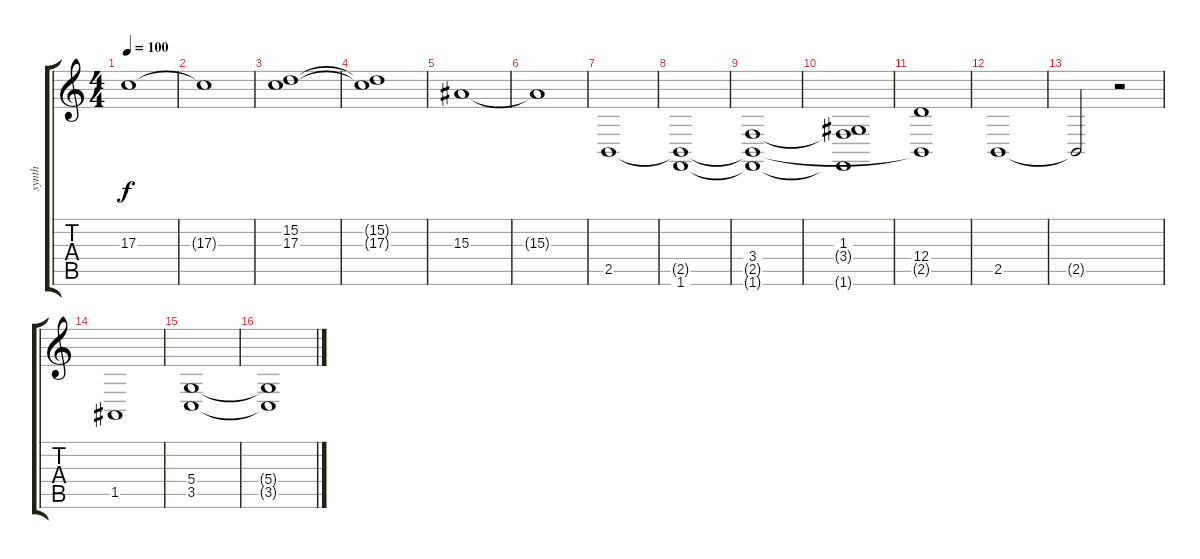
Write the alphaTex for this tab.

\track ("synth" "synth") {instrument stringensemble2}
\staff {score tabs}
\tuning (E4 B3 G3 D3 A2 E2) {hide}
\ts (4 4)
\tempo 100
\clef g2
\ks c
17.3.1{dy f} |
17.3{t}.1 |
(15.2 17.3).1 |
(15.2{t} 17.3{t}).1 |
15.3.1 |
15.3{t}.1 |
2.5.1 |
(2.5{t} 1.6).1 |
(3.4 2.5{t} 1.6{t}).1 |
(1.3 3.4{t} 1.6{t}).1 |
(12.4 2.5{t}).1 |
2.5.1 |
2.5{t}.2 r.2 |
1.5.1 |
(5.4 3.5).1 |
(5.4{t} 3.5{t}).1
